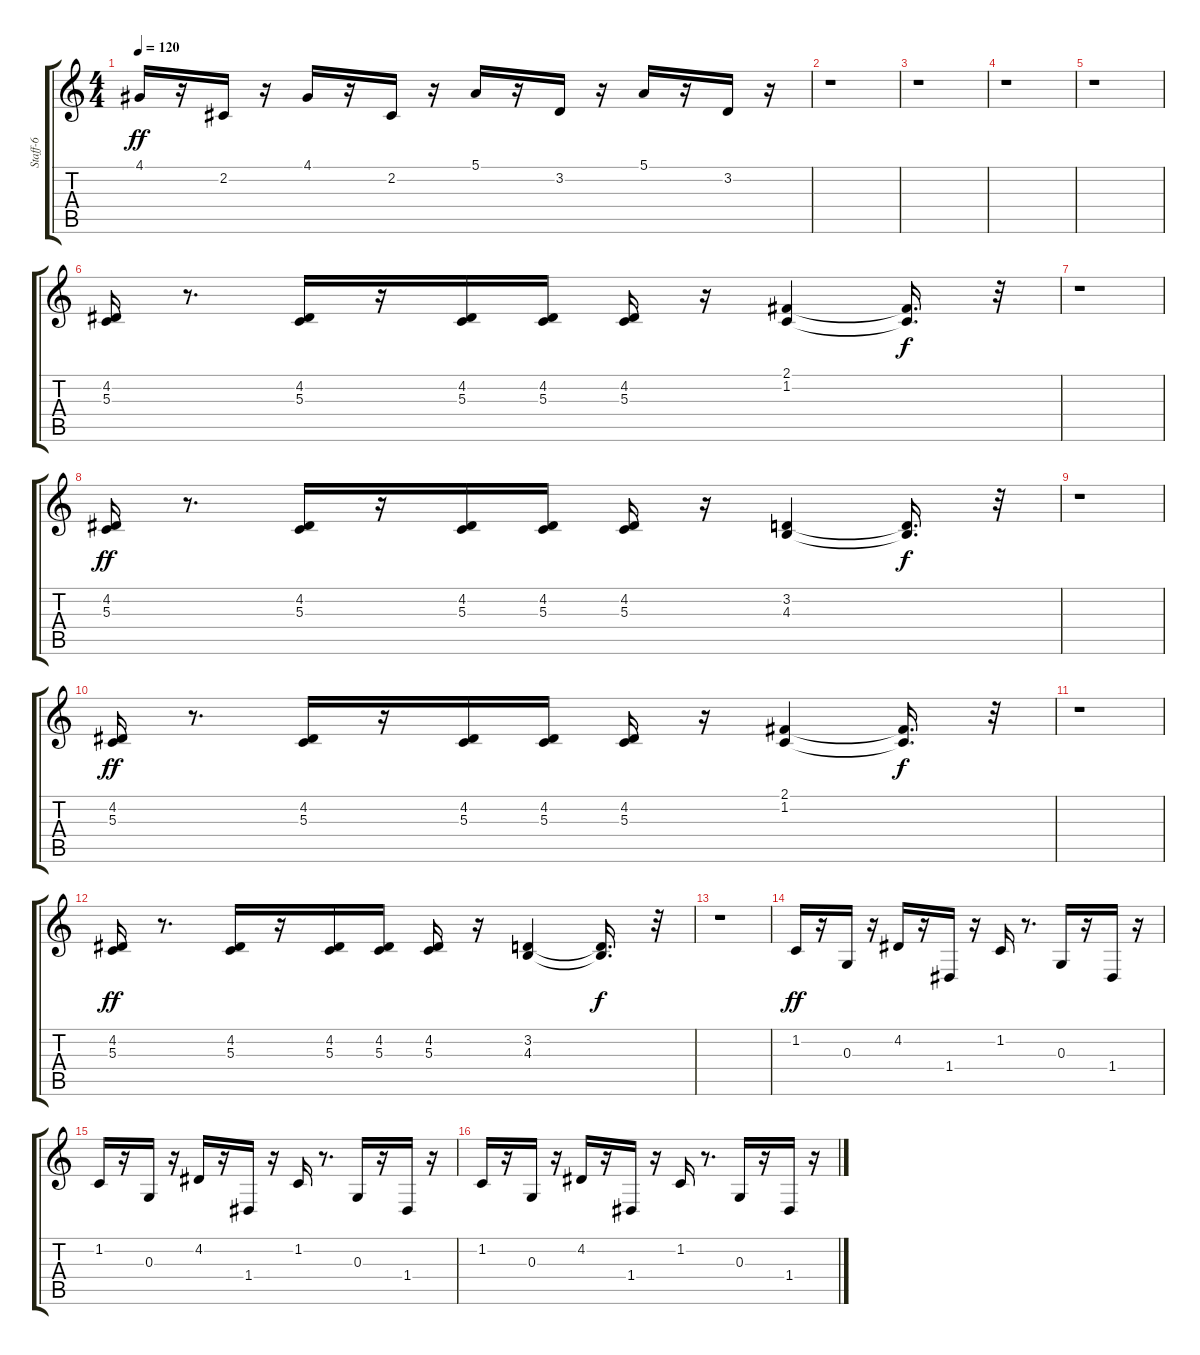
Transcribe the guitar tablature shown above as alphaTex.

\track ("Staff-6" "Staff-6") {instrument frenchhorn}
\staff {score tabs}
\tuning (E4 B3 G3 D3 A2 E2) {hide}
\ts (4 4)
\tempo 120
\clef g2
\ks c
4.1.16{dy ff} r.16 2.2.16 r.16 4.1.16 r.16 2.2.16 r.16 5.1.16 r.16 3.2.16 r.16 5.1.16 r.16 3.2.16 r.16 |
r.1 |
r.1 |
r.1 |
r.1 |
(4.2 5.3).16 r.8{d} (4.2 5.3).16 r.16 (4.2 5.3).16 (4.2 5.3).16 (4.2 5.3).16 r.16 (2.1 1.2).4 (2.1{t} 1.2{t}).16{d dy f} r.32 |
r.1 |
(4.2 5.3).16{dy ff} r.8{d} (4.2 5.3).16 r.16 (4.2 5.3).16 (4.2 5.3).16 (4.2 5.3).16 r.16 (3.2 4.3).4 (3.2{t} 4.3{t}).16{d dy f} r.32 |
r.1 |
(4.2 5.3).16{dy ff} r.8{d} (4.2 5.3).16 r.16 (4.2 5.3).16 (4.2 5.3).16 (4.2 5.3).16 r.16 (2.1 1.2).4 (2.1{t} 1.2{t}).16{d dy f} r.32 |
r.1 |
(4.2 5.3).16{dy ff} r.8{d} (4.2 5.3).16 r.16 (4.2 5.3).16 (4.2 5.3).16 (4.2 5.3).16 r.16 (3.2 4.3).4 (3.2{t} 4.3{t}).16{d dy f} r.32 |
r.1 |
1.2.16{dy ff} r.16 0.3.16 r.16 4.2.16 r.16 1.4.16 r.16 1.2.16 r.8{d} 0.3.16 r.16 1.4.16 r.16 |
1.2.16 r.16 0.3.16 r.16 4.2.16 r.16 1.4.16 r.16 1.2.16 r.8{d} 0.3.16 r.16 1.4.16 r.16 |
1.2.16 r.16 0.3.16 r.16 4.2.16 r.16 1.4.16 r.16 1.2.16 r.8{d} 0.3.16 r.16 1.4.16 r.16
